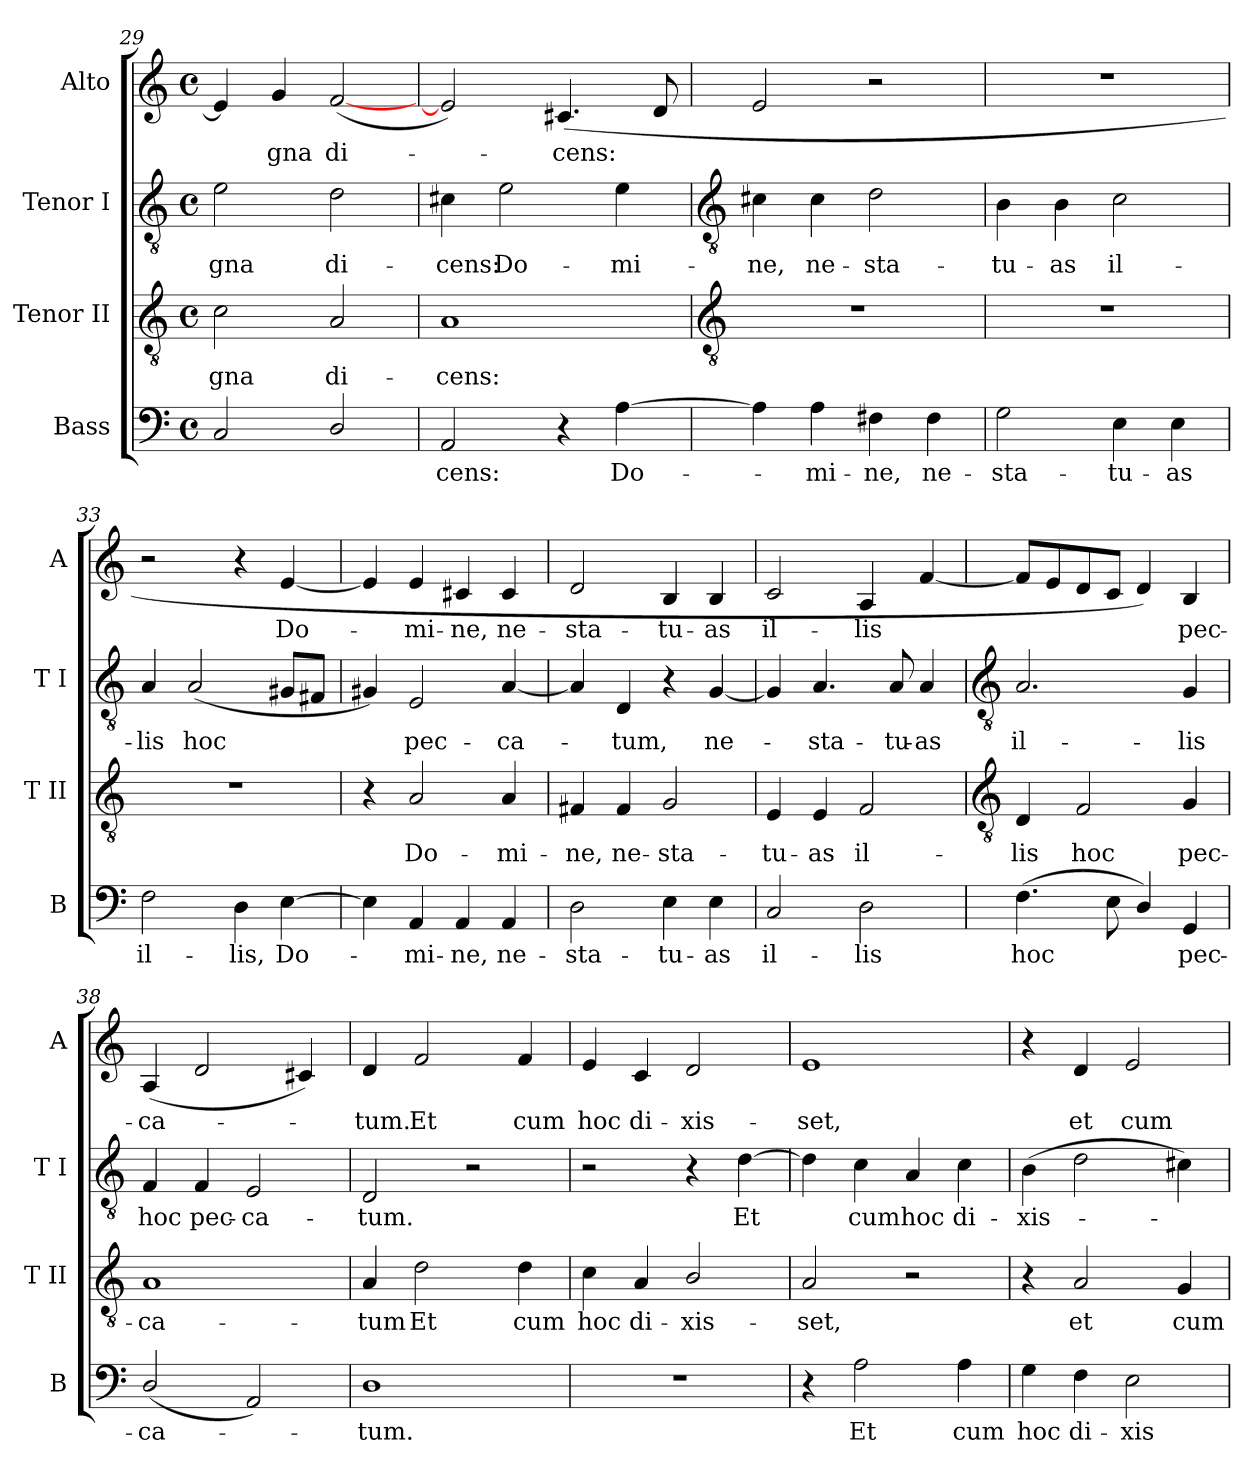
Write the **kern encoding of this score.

**kern	**text	**kern	**text	**kern	**text	**kern	**text
*part4	*part4	*part3	*part3	*part2	*part2	*part1	*part1
*staff4	*staff4	*staff3	*staff3	*staff2	*staff2	*staff1	*staff1
*I"Bass	*	*I"Tenor II	*	*I"Tenor I	*	*I"Alto	*
*I'B	*	*I'T II	*	*I'T I	*	*I'A	*
*clefF4	*	*clefGv2	*	*clefGv2	*	*clefG2	*
*k[]	*	*k[]	*	*k[]	*	*k[]	*
*C:	*	*C:	*	*C:	*	*C:	*
*M4/4	*	*M4/4	*	*M4/4	*	*M4/4	*
*met(c)	*	*met(c)	*	*met(c)	*	*met(c)	*
=29	=29	=29	=29	=29	=29	=29	=29
!	!	!	!LO:LY:b	!	!LO:LY:b	!	!
2C	.	2c	-gna	2e	-gna	4e]	.
!	!	!	!	!	!	!	!LO:LY:b
.	.	.	.	.	.	4g	gna
!	!	!	!LO:LY:b	!	!LO:LY:b	!	!LO:LY:b
2D/	.	2A	di-	2d	di-	(<[2f	di-
=30	=30	=30	=30	=30	=30	=30	=30
!	!LO:LY:b	!	!LO:LY:b	!	!LO:LY:b	!	!
2AA	cens:	1A	-cens:	4c#X	-cens:	2e])	.
!	!	!	!	!	!LO:LY:b	!	!
.	.	.	.	2e	Do-	.	.
!	!	!	!	!	!	!	!LO:LY:b
4r	.	.	.	.	.	(<4.c#X	cens:
!	!LO:LY:b	!	!	!	!LO:LY:b	!	!
[4A	Do-	.	.	4e	-mi-	.	.
.	.	.	.	.	.	8d	.
!!LO:LB:g=z
=31	=31	=31	=31	=31	=31	=31	=31
*	*	*clefGv2	*	*clefGv2	*	*	*
!	!	!	!	!	!LO:LY:b	!	!
4A]	.	1r	.	4c#X	-ne,	2e	.
!	!LO:LY:b	!	!	!	!LO:LY:b	!	!
4A	mi-	.	.	4c#	ne-	.	.
!	!LO:LY:b	!	!	!	!LO:LY:b	!	!
4F#X	-ne,	.	.	2d	-sta-	2r	.
!	!LO:LY:b	!	!	!	!	!	!
4F#	ne-	.	.	.	.	.	.
=32	=32	=32	=32	=32	=32	=32	=32
!	!LO:LY:b	!	!	!	!LO:LY:b	!	!
2G	-sta-	1r	.	4B	-tu-	1r	.
!	!	!	!	!	!LO:LY:b	!	!
.	.	.	.	4B	-as	.	.
!	!LO:LY:b	!	!	!	!LO:LY:b	!	!
4E	-tu-	.	.	2c	il-	.	.
!	!LO:LY:b	!	!	!	!	!	!
4E	-as	.	.	.	.	.	.
=33	=33	=33	=33	=33	=33	=33	=33
!	!LO:LY:b	!	!	!	!LO:LY:b	!	!
2F	il-	1r	.	4A	-lis	2r	.
!	!	!	!	!	!LO:LY:b	!	!
.	.	.	.	(<2A	hoc	.	.
!	!LO:LY:b	!	!	!	!	!	!
4D	-lis,	.	.	.	.	4r	.
!	!LO:LY:b	!	!	!	!	!	!LO:LY:b
[4E	Do-	.	.	8G#XL	.	[4e	Do-
.	.	.	.	8F#XJ	.	.	.
=34	=34	=34	=34	=34	=34	=34	=34
4E]	.	4r	.	4G#X)	.	4e]	.
!	!LO:LY:b	!	!LO:LY:b	!	!LO:LY:b	!	!LO:LY:b
4AA	mi-	2A	Do-	2E	pec-	4e	mi-
!	!LO:LY:b	!	!	!	!	!	!LO:LY:b
4AA	-ne,	.	.	.	.	4c#X	-ne,
!	!LO:LY:b	!	!LO:LY:b	!	!LO:LY:b	!	!LO:LY:b
4AA	ne-	4A	-mi-	[4A	-ca-	4c#	ne-
=35	=35	=35	=35	=35	=35	=35	=35
!	!LO:LY:b	!	!LO:LY:b	!	!	!	!LO:LY:b
2D	-sta-	4F#X	-ne,	4A]	.	2d	-sta-
!	!	!	!LO:LY:b	!	!LO:LY:b	!	!
.	.	4F#	ne-	4D	tum,	.	.
!	!LO:LY:b	!	!LO:LY:b	!	!	!	!LO:LY:b
4E	-tu-	2G	-sta-	4r	.	4B	-tu-
!	!LO:LY:b	!	!	!	!LO:LY:b	!	!LO:LY:b
4E	-as	.	.	[4G	ne-	4B	-as
=36	=36	=36	=36	=36	=36	=36	=36
!	!LO:LY:b	!	!LO:LY:b	!	!	!	!LO:LY:b
2C	il-	4E	-tu-	4G]	.	2c	il-
!	!	!	!LO:LY:b	!	!LO:LY:b	!	!
.	.	4E	-as	4.A	sta-	.	.
!	!LO:LY:b	!	!LO:LY:b	!	!	!	!LO:LY:b
2D	-lis	2F	il-	.	.	4A	-lis
!	!	!	!	!	!LO:LY:b	!	!
.	.	.	.	8A	-tu-	.	.
!	!	!	!	!	!LO:LY:b	!	!
.	.	.	.	4A	-as	[4f	.
!!LO:LB:g=z
=37	=37	=37	=37	=37	=37	=37	=37
*	*	*clefGv2	*	*clefGv2	*	*	*
!	!LO:LY:b	!	!LO:LY:b	!	!LO:LY:b	!	!
(>4.F	hoc	4D	-lis	2.A	il-	8fL]	.
.	.	.	.	.	.	8e	.
!	!	!	!LO:LY:b	!	!	!	!
.	.	2F	hoc	.	.	8d	.
8E	.	.	.	.	.	8cJ	.
4D/)	.	.	.	.	.	4d)	.
!	!LO:LY:b	!	!LO:LY:b	!	!LO:LY:b	!	!LO:LY:b
4GG	pec-	4G	pec-	4G	-lis	4B/	pec-
=38	=38	=38	=38	=38	=38	=38	=38
!	!LO:LY:b	!	!LO:LY:b	!	!LO:LY:b	!	!LO:LY:b
(<2D/	-ca-	1A	-ca-	4F	hoc	(<4A	-ca-
!	!	!	!	!	!LO:LY:b	!	!
.	.	.	.	4F	pec-	2d	.
!	!	!	!	!	!LO:LY:b	!	!
2AA)	.	.	.	2E	-ca-	.	.
.	.	.	.	.	.	4c#X)	.
=39	=39	=39	=39	=39	=39	=39	=39
!	!LO:LY:b	!	!LO:LY:b	!	!LO:LY:b	!	!LO:LY:b
1D	tum.	4A	-tum	2D	-tum.	4d	tum.
!	!	!	!LO:LY:b	!	!	!	!LO:LY:b
.	.	2d	Et	.	.	2f	Et
.	.	.	.	2r	.	.	.
!	!	!	!LO:LY:b	!	!	!	!LO:LY:b
.	.	4d	cum	.	.	4f	cum
=40	=40	=40	=40	=40	=40	=40	=40
!	!	!	!LO:LY:b	!	!	!	!LO:LY:b
1r	.	4c	hoc	2r	.	4e	hoc
!	!	!	!LO:LY:b	!	!	!	!LO:LY:b
.	.	4A	di-	.	.	4c	di-
!	!	!	!LO:LY:b	!	!	!	!LO:LY:b
.	.	2B/	-xis-	4r	.	2d	-xis-
!	!	!	!	!	!LO:LY:b	!	!
.	.	.	.	[4d	Et	.	.
=41	=41	=41	=41	=41	=41	=41	=41
!	!	!	!LO:LY:b	!	!	!	!LO:LY:b
4r	.	2A	-set,	4d]	.	1e	-set,
!	!LO:LY:b	!	!	!	!LO:LY:b	!	!
2A	Et	.	.	4c	cum	.	.
!	!	!	!	!	!LO:LY:b	!	!
.	.	2r	.	4A	hoc	.	.
!	!LO:LY:b	!	!	!	!LO:LY:b	!	!
4A	cum	.	.	4c	di-	.	.
=42	=42	=42	=42	=42	=42	=42	=42
!	!LO:LY:b	!	!	!	!LO:LY:b	!	!
4G	hoc	4r	.	(>4B	-xis-	4r	.
!	!LO:LY:b	!	!LO:LY:b	!	!	!	!LO:LY:b
4F	di-	2A	et	2d	.	4d	et
!	!LO:LY:b	!	!	!	!	!	!LO:LY:b
2E	-xis-	.	.	.	.	2e	cum
!	!	!	!LO:LY:b	!	!	!	!
.	.	4G	cum	4c#X)	.	.	.
=	=	=	=	=	=	=	=
*-	*-	*-	*-	*-	*-	*-	*-
